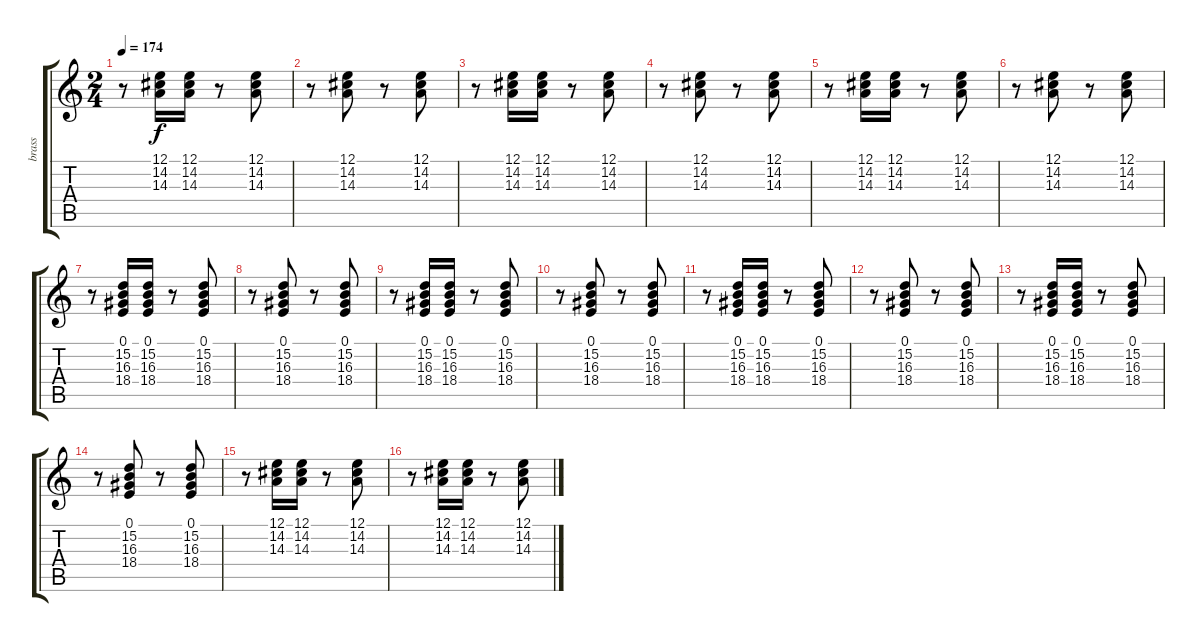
\track ("brass" "brass") {instrument brasssection}
\staff {score tabs}
\tuning (E4 B3 G3 D3 A2 E2) {hide}
\ts (2 4)
\tempo 174
\clef g2
\ks c
r.8{dy f} (12.1 14.2 14.3).16 (12.1 14.2 14.3).16 r.8 (12.1 14.2 14.3).8 |
r.8 (12.1 14.2 14.3).8 r.8 (12.1 14.2 14.3).8 |
r.8 (12.1 14.2 14.3).16 (12.1 14.2 14.3).16 r.8 (12.1 14.2 14.3).8 |
r.8 (12.1 14.2 14.3).8 r.8 (12.1 14.2 14.3).8 |
r.8 (12.1 14.2 14.3).16 (12.1 14.2 14.3).16 r.8 (12.1 14.2 14.3).8 |
r.8 (12.1 14.2 14.3).8 r.8 (12.1 14.2 14.3).8 |
r.8 (0.1 15.2 16.3 18.4).16 (0.1 15.2 16.3 18.4).16 r.8 (0.1 15.2 16.3 18.4).8 |
r.8 (0.1 15.2 16.3 18.4).8 r.8 (0.1 15.2 16.3 18.4).8 |
r.8 (0.1 15.2 16.3 18.4).16 (0.1 15.2 16.3 18.4).16 r.8 (0.1 15.2 16.3 18.4).8 |
r.8 (0.1 15.2 16.3 18.4).8 r.8 (0.1 15.2 16.3 18.4).8 |
r.8 (0.1 15.2 16.3 18.4).16 (0.1 15.2 16.3 18.4).16 r.8 (0.1 15.2 16.3 18.4).8 |
r.8 (0.1 15.2 16.3 18.4).8 r.8 (0.1 15.2 16.3 18.4).8 |
r.8 (0.1 15.2 16.3 18.4).16 (0.1 15.2 16.3 18.4).16 r.8 (0.1 15.2 16.3 18.4).8 |
r.8 (0.1 15.2 16.3 18.4).8 r.8 (0.1 15.2 16.3 18.4).8 |
r.8 (12.1 14.2 14.3).16 (12.1 14.2 14.3).16 r.8 (12.1 14.2 14.3).8 |
r.8 (12.1 14.2 14.3).16 (12.1 14.2 14.3).16 r.8 (12.1 14.2 14.3).8
